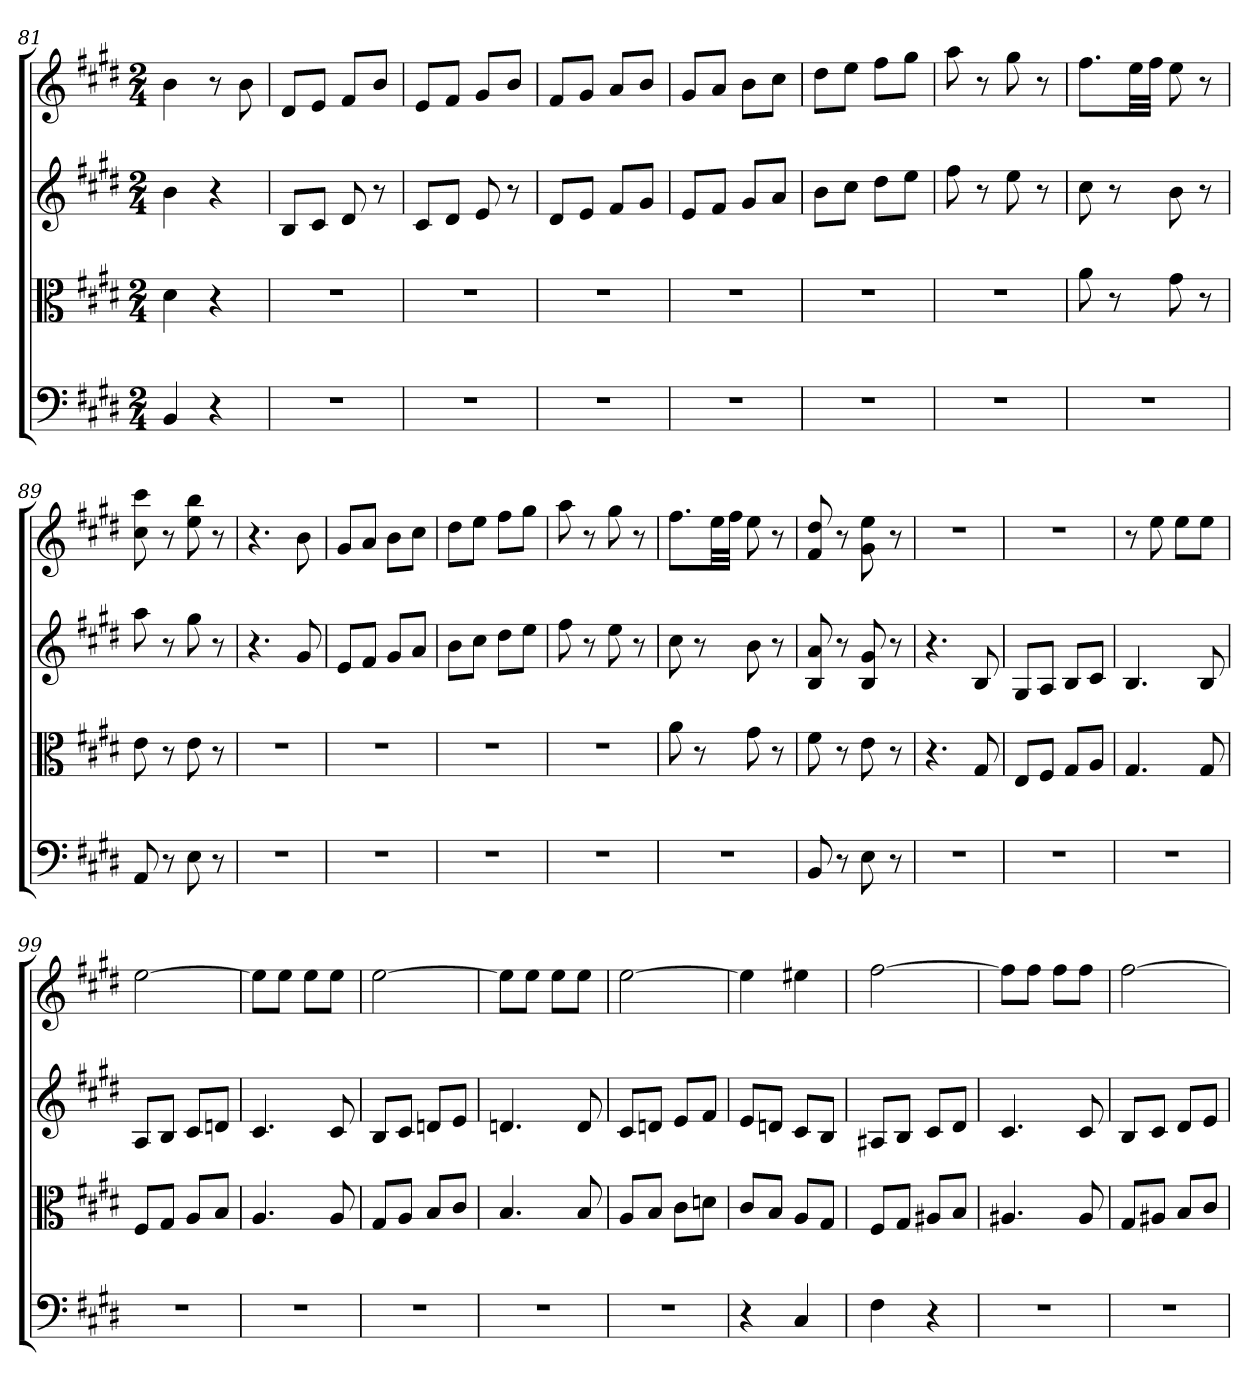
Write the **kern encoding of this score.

**kern	**kern	**kern	**kern
*part4	*part3	*part2	*part1
*staff4	*staff3	*staff2	*staff1
*clefF4	*clefC3	*	*
*k[f#c#g#d#]	*k[f#c#g#d#]	*k[f#c#g#d#]	*k[f#c#g#d#]
*E:	*E:	*E:	*E:
*M2/4	*M2/4	*M2/4	*M2/4
=81	=81	=81	=81
4BB	4d#	4b	4b
4r	4r	4r	8r
.	.	.	8b
=82	=82	=82	=82
2r	2r	8BL	8d#L
.	.	8c#J	8eJ
.	.	8d#	8f#L
.	.	8r	8bJ
=83	=83	=83	=83
2r	2r	8c#L	8eL
.	.	8d#J	8f#J
.	.	8e	8g#L
.	.	8r	8bJ
=84	=84	=84	=84
2r	2r	8d#L	8f#L
.	.	8eJ	8g#J
.	.	8f#L	8aL
.	.	8g#J	8bJ
=85	=85	=85	=85
2r	2r	8eL	8g#L
.	.	8f#J	8aJ
.	.	8g#L	8bL
.	.	8aJ	8cc#J
=86	=86	=86	=86
2r	2r	8bL	8dd#L
.	.	8cc#J	8eeJ
.	.	8dd#L	8ff#L
.	.	8eeJ	8gg#J
=87	=87	=87	=87
2r	2r	8ff#	8aa
.	.	8r	8r
.	.	8ee	8gg#
.	.	8r	8r
=88	=88	=88	=88
2r	8a	8cc#	8.ff#L
.	8r	8r	.
.	.	.	32eeLL
.	.	.	32ff#JJJ
.	8g#	8b	8ee
.	8r	8r	8r
=89	=89	=89	=89
8AA	8e	8aa	8cc# 8ccc#
8r	8r	8r	8r
8E	8e	8gg#	8ee 8bb
8r	8r	8r	8r
=90	=90	=90	=90
2r	2r	4.r	4.r
.	.	8g#	8b
=91	=91	=91	=91
2r	2r	8eL	8g#L
.	.	8f#J	8aJ
.	.	8g#L	8bL
.	.	8aJ	8cc#J
=92	=92	=92	=92
2r	2r	8bL	8dd#L
.	.	8cc#J	8eeJ
.	.	8dd#L	8ff#L
.	.	8eeJ	8gg#J
=93	=93	=93	=93
2r	2r	8ff#	8aa
.	.	8r	8r
.	.	8ee	8gg#
.	.	8r	8r
=94	=94	=94	=94
2r	8a	8cc#	8.ff#L
.	8r	8r	.
.	.	.	32eeLL
.	.	.	32ff#JJJ
.	8g#	8b	8ee
.	8r	8r	8r
=95	=95	=95	=95
8BB	8f#	8B 8a	8f# 8dd#
8r	8r	8r	8r
8E	8e	8B 8g#	8g# 8ee
8r	8r	8r	8r
=96	=96	=96	=96
2r	4.r	4.r	2r
.	8G#	8B	.
=97	=97	=97	=97
2r	8E/L	8G#L	2r
.	8F#/J	8AJ	.
.	8G#/L	8BL	.
.	8A/J	8c#J	.
=98	=98	=98	=98
2r	4.G#	4.B	8r
.	.	.	8ee
.	.	.	8eeL
.	8G#	8B	8eeJ
=99	=99	=99	=99
2r	8F#/L	8AL	[2ee
.	8G#/J	8BJ	.
.	8A/L	8c#L	.
.	8B/J	8dnJ	.
=100	=100	=100	=100
2r	4.A	4.c#	8eeL]
.	.	.	8eeJ
.	.	.	8eeL
.	8A	8c#	8eeJ
=101	=101	=101	=101
2r	8G#/L	8BL	[2ee
.	8A/J	8c#J	.
.	8B/L	8dnL	.
.	8c#/J	8eJ	.
=102	=102	=102	=102
2r	4.B	4.dn	8eeL]
.	.	.	8eeJ
.	.	.	8eeL
.	8B	8d	8eeJ
=103	=103	=103	=103
2r	8A/L	8c#L	[2ee
.	8B/J	8dnJ	.
.	8c#\L	8eL	.
.	8dn\J	8f#J	.
=104	=104	=104	=104
4r	8c#/L	8eL	4ee]
.	8B/J	8dnJ	.
4C#	8A/L	8c#L	4ee#X
.	8G#/J	8BJ	.
=105	=105	=105	=105
4F#	8F#/L	8A#XL	[2ff#
.	8G#/J	8BJ	.
4r	8A#X/L	8c#L	.
.	8B/J	8d#J	.
=106	=106	=106	=106
2r	4.A#X	4.c#	8ff#L]
.	.	.	8ff#J
.	.	.	8ff#L
.	8A#	8c#	8ff#J
=107	=107	=107	=107
2r	8G#/L	8BL	[2ff#
.	8A#X/J	8c#J	.
.	8B/L	8d#L	.
.	8c#/J	8eJ	.
=	=	=	=
*-	*-	*-	*-
